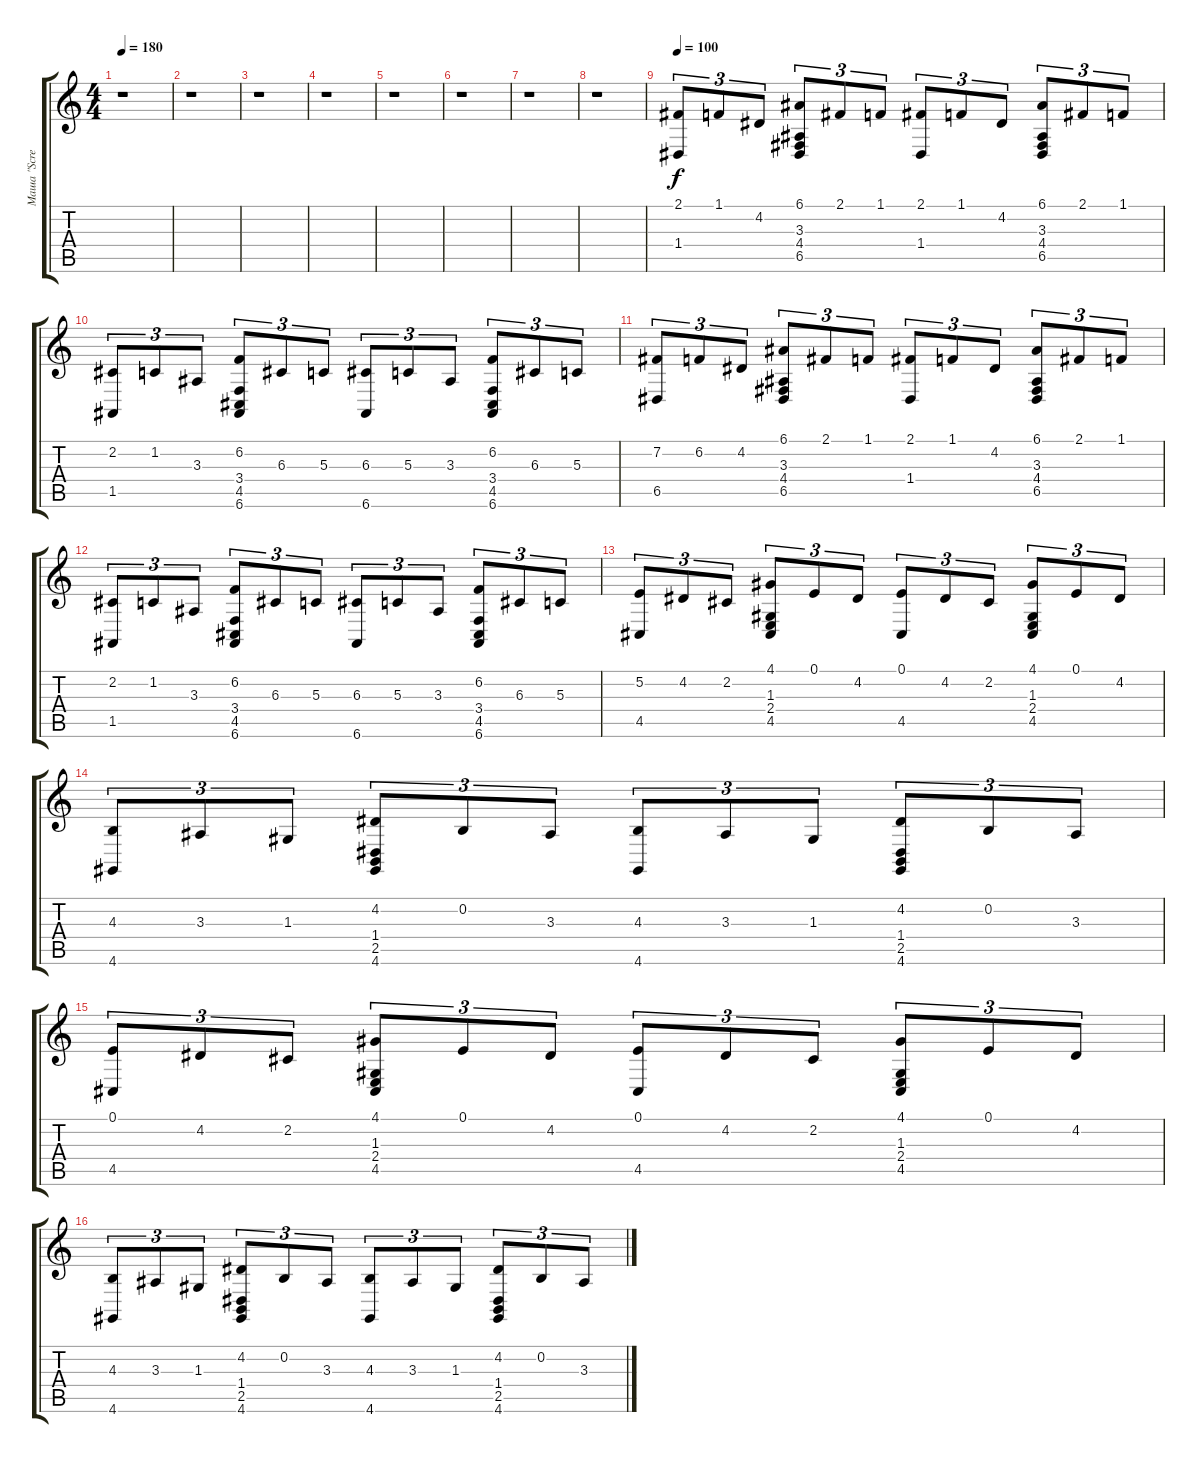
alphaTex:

\track ("Маша \"Scream\"" "Маша \"Scre") {instrument acousticgrandpiano}
\staff {score tabs}
\tuning (E4 B3 G3 D3 A2 E2) {hide}
\ts (4 4)
\tempo 180
\clef g2
\ks c
r.1{dy f} |
r.1 |
r.1 |
r.1 |
r.1 |
r.1 |
r.1 |
r.1 |
\tempo 100
(2.1 1.4).8{tu (3 2)} 1.1.8{tu (3 2)} 4.2.8{tu (3 2)} (6.1 3.3 4.4 6.5).8{tu (3 2)} 2.1.8{tu (3 2)} 1.1.8{tu (3 2)} (2.1 1.4).8{tu (3 2)} 1.1.8{tu (3 2)} 4.2.8{tu (3 2)} (6.1 3.3 4.4 6.5).8{tu (3 2)} 2.1.8{tu (3 2)} 1.1.8{tu (3 2)} |
(2.2 1.5).8{tu (3 2)} 1.2.8{tu (3 2)} 3.3.8{tu (3 2)} (6.2 3.4 4.5 6.6).8{tu (3 2)} 6.3.8{tu (3 2)} 5.3.8{tu (3 2)} (6.3 6.6).8{tu (3 2)} 5.3.8{tu (3 2)} 3.3.8{tu (3 2)} (6.2 3.4 4.5 6.6).8{tu (3 2)} 6.3.8{tu (3 2)} 5.3.8{tu (3 2)} |
(7.2 6.5).8{tu (3 2)} 6.2.8{tu (3 2)} 4.2.8{tu (3 2)} (6.1 3.3 4.4 6.5).8{tu (3 2)} 2.1.8{tu (3 2)} 1.1.8{tu (3 2)} (2.1 1.4).8{tu (3 2)} 1.1.8{tu (3 2)} 4.2.8{tu (3 2)} (6.1 3.3 4.4 6.5).8{tu (3 2)} 2.1.8{tu (3 2)} 1.1.8{tu (3 2)} |
(2.2 1.5).8{tu (3 2)} 1.2.8{tu (3 2)} 3.3.8{tu (3 2)} (6.2 3.4 4.5 6.6).8{tu (3 2)} 6.3.8{tu (3 2)} 5.3.8{tu (3 2)} (6.3 6.6).8{tu (3 2)} 5.3.8{tu (3 2)} 3.3.8{tu (3 2)} (6.2 3.4 4.5 6.6).8{tu (3 2)} 6.3.8{tu (3 2)} 5.3.8{tu (3 2)} |
(5.2 4.5).8{tu (3 2)} 4.2.8{tu (3 2)} 2.2.8{tu (3 2)} (4.1 1.3 2.4 4.5).8{tu (3 2)} 0.1.8{tu (3 2)} 4.2.8{tu (3 2)} (0.1 4.5).8{tu (3 2)} 4.2.8{tu (3 2)} 2.2.8{tu (3 2)} (4.1 1.3 2.4 4.5).8{tu (3 2)} 0.1.8{tu (3 2)} 4.2.8{tu (3 2)} |
(4.3 4.6).8{tu (3 2)} 3.3.8{tu (3 2)} 1.3.8{tu (3 2)} (4.2 1.4 2.5 4.6).8{tu (3 2)} 0.2.8{tu (3 2)} 3.3.8{tu (3 2)} (4.3 4.6).8{tu (3 2)} 3.3.8{tu (3 2)} 1.3.8{tu (3 2)} (4.2 1.4 2.5 4.6).8{tu (3 2)} 0.2.8{tu (3 2)} 3.3.8{tu (3 2)} |
(0.1 4.5).8{tu (3 2)} 4.2.8{tu (3 2)} 2.2.8{tu (3 2)} (4.1 1.3 2.4 4.5).8{tu (3 2)} 0.1.8{tu (3 2)} 4.2.8{tu (3 2)} (0.1 4.5).8{tu (3 2)} 4.2.8{tu (3 2)} 2.2.8{tu (3 2)} (4.1 1.3 2.4 4.5).8{tu (3 2)} 0.1.8{tu (3 2)} 4.2.8{tu (3 2)} |
(4.3 4.6).8{tu (3 2)} 3.3.8{tu (3 2)} 1.3.8{tu (3 2)} (4.2 1.4 2.5 4.6).8{tu (3 2)} 0.2.8{tu (3 2)} 3.3.8{tu (3 2)} (4.3 4.6).8{tu (3 2)} 3.3.8{tu (3 2)} 1.3.8{tu (3 2)} (4.2 1.4 2.5 4.6).8{tu (3 2)} 0.2.8{tu (3 2)} 3.3.8{tu (3 2)}
